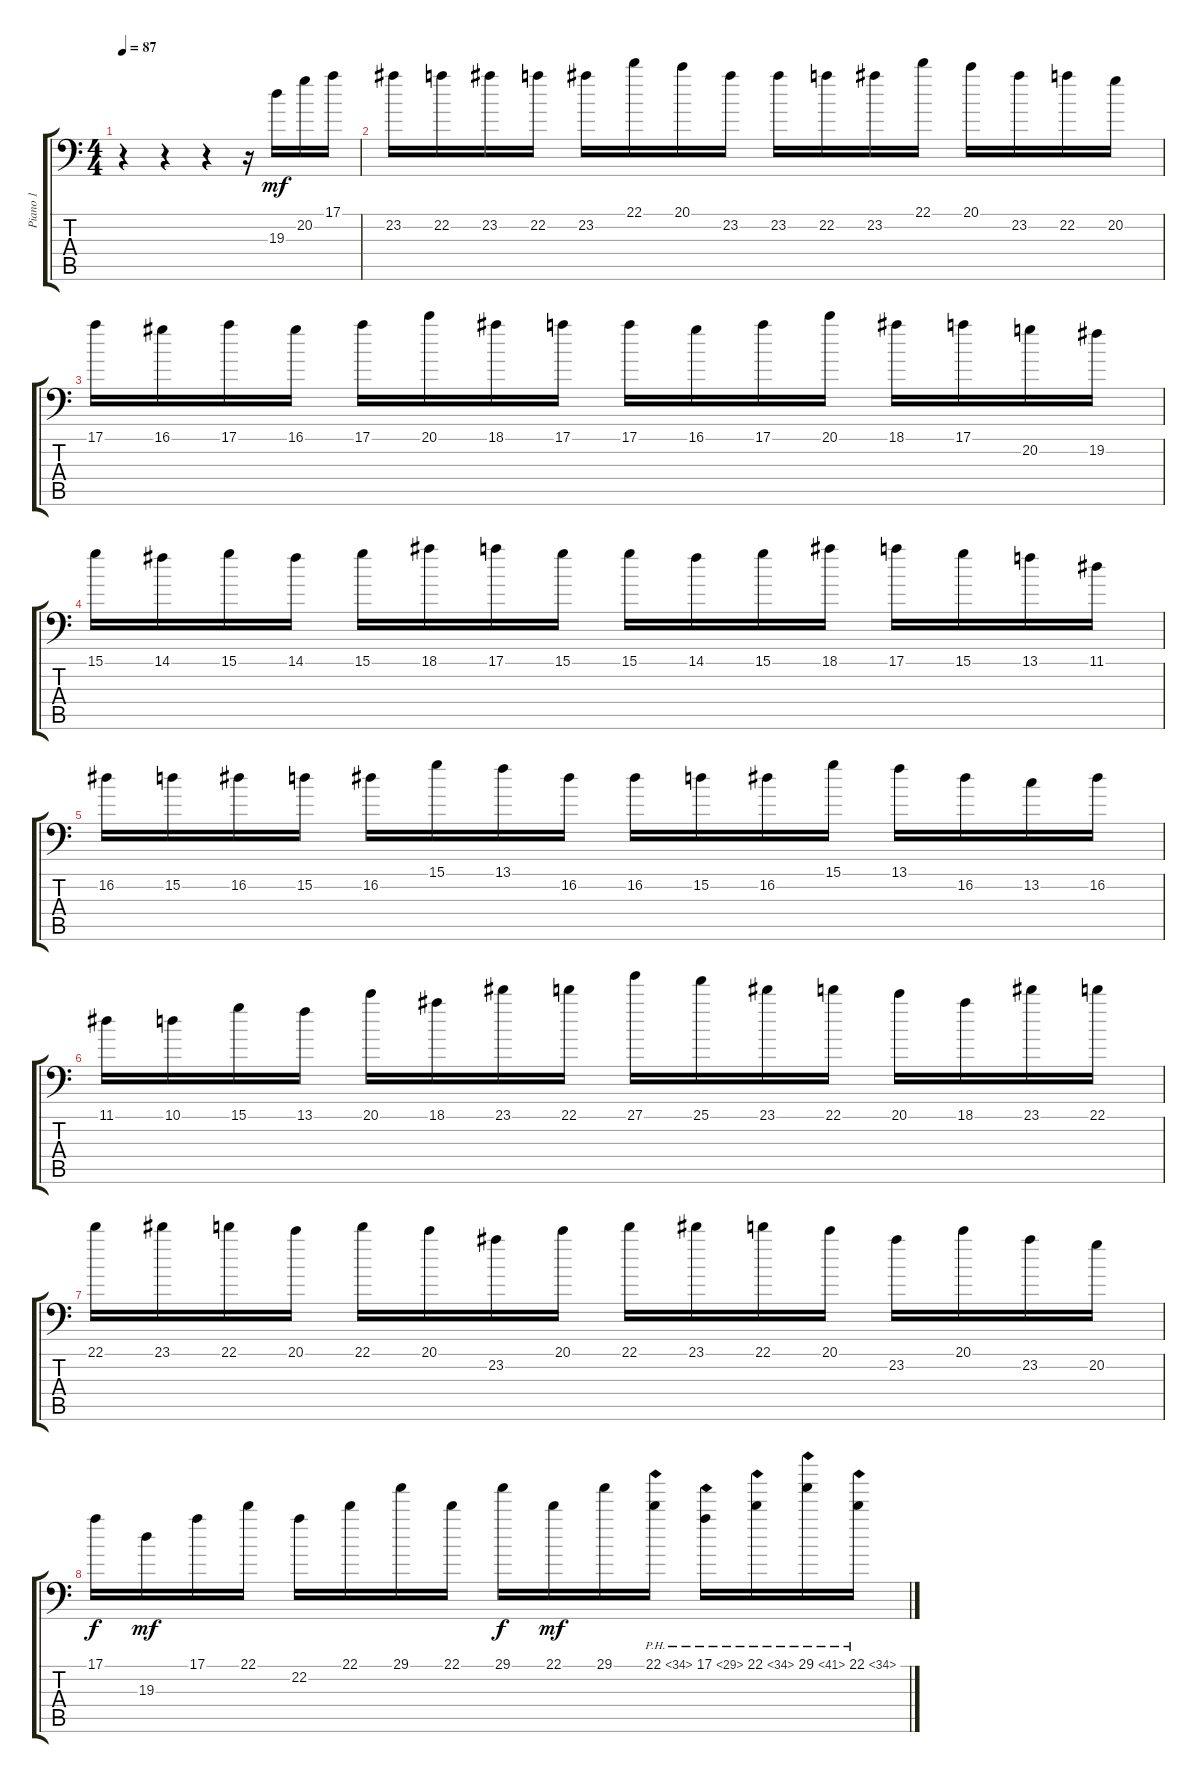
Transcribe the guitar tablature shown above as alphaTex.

\track ("Piano 1" "Piano 1") {instrument brightacousticpiano}
\staff {score tabs}
\tuning (E4 B3 G3 D3 A2 G1) {hide}
\ts (4 4)
\tempo 87
\clef f4
\ks c
r.4{dy f} r.4 r.4 r.16 19.3.16{dy mf} 20.2.16 17.1.16 |
23.2.16 22.2.16 23.2.16 22.2.16 23.2.16 22.1.16 20.1.16 23.2.16 23.2.16 22.2.16 23.2.16 22.1.16 20.1.16 23.2.16 22.2.16 20.2.16 |
17.1.16 16.1.16 17.1.16 16.1.16 17.1.16 20.1.16 18.1.16 17.1.16 17.1.16 16.1.16 17.1.16 20.1.16 18.1.16 17.1.16 20.2.16 19.2.16 |
15.1.16 14.1.16 15.1.16 14.1.16 15.1.16 18.1.16 17.1.16 15.1.16 15.1.16 14.1.16 15.1.16 18.1.16 17.1.16 15.1.16 13.1.16 11.1.16 |
16.2.16 15.2.16 16.2.16 15.2.16 16.2.16 15.1.16 13.1.16 16.2.16 16.2.16 15.2.16 16.2.16 15.1.16 13.1.16 16.2.16 13.2.16 16.2.16 |
11.1.16 10.1.16 15.1.16 13.1.16 20.1.16 18.1.16 23.1.16 22.1.16 27.1.16 25.1.16 23.1.16 22.1.16 20.1.16 18.1.16 23.1.16 22.1.16 |
22.1.16 23.1.16 22.1.16 20.1.16 22.1.16 20.1.16 23.2.16 20.1.16 22.1.16 23.1.16 22.1.16 20.1.16 23.2.16 20.1.16 23.2.16 20.2.16 |
17.1.16{dy f} 19.3.16{dy mf} 17.1.16 22.1.16 22.2.16 22.1.16 29.1.16 22.1.16 29.1.16{dy f} 22.1.16{dy mf} 29.1.16 22.1{ph 12}.16 17.1{ph 12}.16 22.1{ph 12}.16 29.1{ph 12}.16 22.1{ph 12}.16
